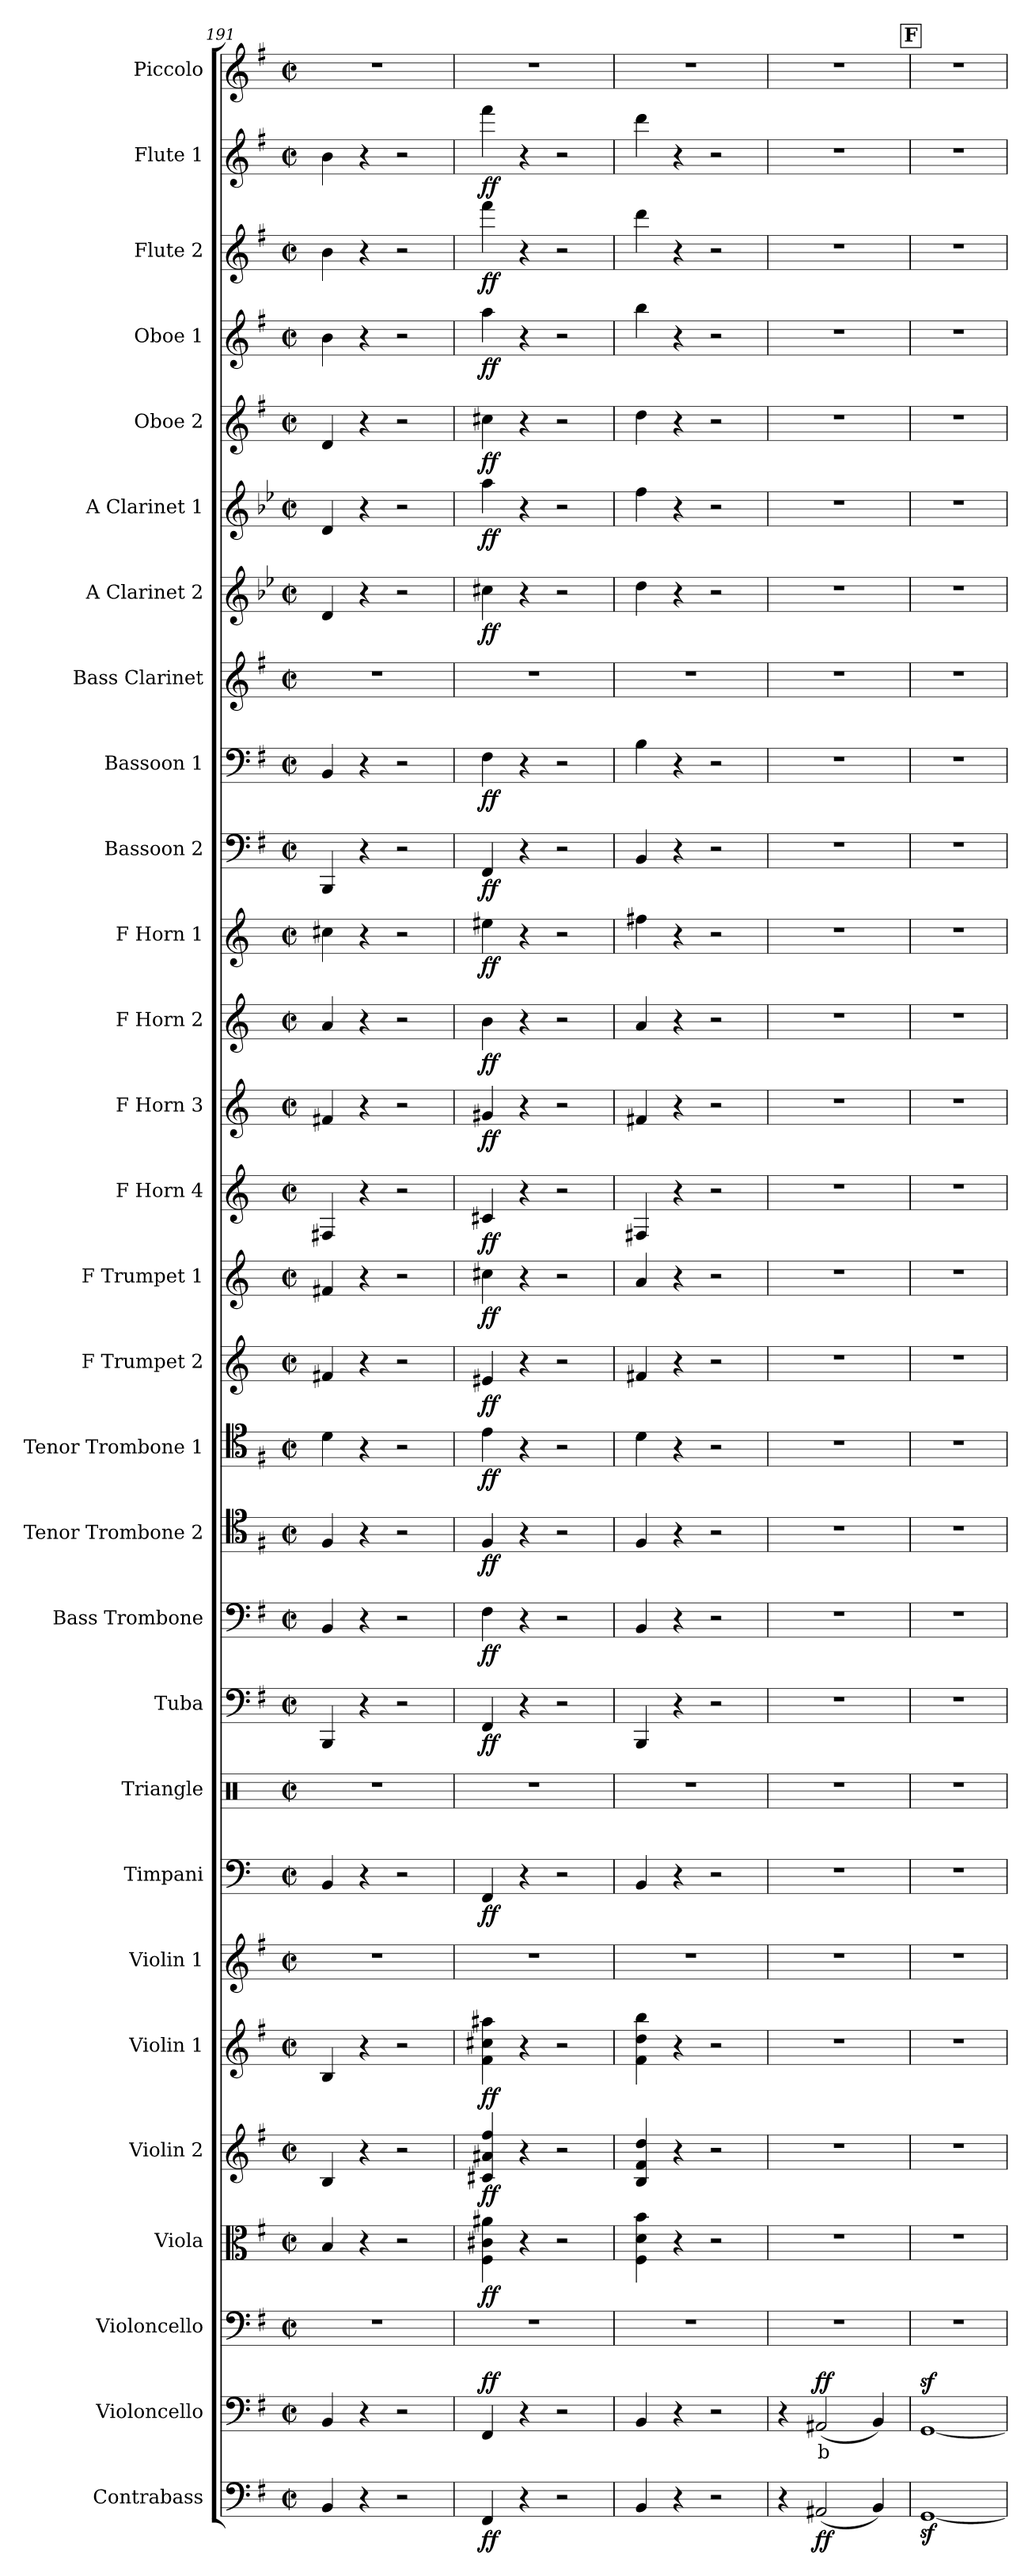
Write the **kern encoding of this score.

**kern	**dynam	**kern	**text	**dynam	**kern	**kern	**dynam	**kern	**dynam	**kern	**dynam	**kern	**kern	**dynam	**kern	**kern	**dynam	**kern	**dynam	**kern	**dynam	**kern	**dynam	**kern	**dynam	**kern	**dynam	**kern	**dynam	**kern	**dynam	**kern	**dynam	**kern	**dynam	**kern	**dynam	**kern	**dynam	**kern	**kern	**dynam	**kern	**dynam	**kern	**dynam	**kern	**dynam	**kern	**dynam	**kern	**dynam	**kern
*part29	*part29	*part28	*part28	*part28	*part27	*part26	*part26	*part25	*part25	*part24	*part24	*part23	*part22	*part22	*part21	*part20	*part20	*part19	*part19	*part18	*part18	*part17	*part17	*part16	*part16	*part15	*part15	*part14	*part14	*part13	*part13	*part12	*part12	*part11	*part11	*part10	*part10	*part9	*part9	*part8	*part7	*part7	*part6	*part6	*part5	*part5	*part4	*part4	*part3	*part3	*part2	*part2	*part1
*staff29	*staff29	*staff28	*staff28	*staff28	*staff27	*staff26	*staff26	*staff25	*staff25	*staff24	*staff24	*staff23	*staff22	*staff22	*staff21	*staff20	*staff20	*staff19	*staff19	*staff18	*staff18	*staff17	*staff17	*staff16	*staff16	*staff15	*staff15	*staff14	*staff14	*staff13	*staff13	*staff12	*staff12	*staff11	*staff11	*staff10	*staff10	*staff9	*staff9	*staff8	*staff7	*staff7	*staff6	*staff6	*staff5	*staff5	*staff4	*staff4	*staff3	*staff3	*staff2	*staff2	*staff1
*I"Contrabass	*	*I"Violoncello	*	*	*I"Violoncello	*I"Viola	*	*I"Violin 2	*	*I"Violin 1	*	*I"Violin 1	*I"Timpani	*	*I"Triangle	*I"Tuba	*	*I"Bass Trombone	*	*I"Tenor Trombone 2	*	*I"Tenor Trombone 1	*	*I"F Trumpet 2	*	*I"F Trumpet 1	*	*I"F Horn 4	*	*I"F Horn 3	*	*I"F Horn 2	*	*I"F Horn 1	*	*I"Bassoon 2	*	*I"Bassoon 1	*	*I"Bass Clarinet	*I"A Clarinet 2	*	*I"A Clarinet 1	*	*I"Oboe 2	*	*I"Oboe 1	*	*I"Flute 2	*	*I"Flute 1	*	*I"Piccolo
*I'Cb	*	*I'Vc	*	*	*I'Vc	*I'Vla	*	*I'Vln 2	*	*I'Vln 1	*	*I'Vln 1	*I'Timp	*	*I'Trgl	*I'Tba	*	*I'B.Tbn	*	*I'Tbn 2	*	*I'Tbn 1	*	*I'Tpt 2	*	*I'Tpt 1	*	*I'Hn 4	*	*I'Hn 3	*	*I'Hn 2	*	*I'Hn 1	*	*I'Bsn 2	*	*I'Bsn 1	*	*I'B.Cl	*I'Cl 2	*	*I'Cl 1	*	*I'Ob 2	*	*I'Ob 1	*	*I'Fl 2	*	*I'Fl 1	*	*I'Picc
*clefF4	*	*clefF4	*	*	*clefF4	*clefC3	*	*clefG2	*	*clefG2	*	*clefG2	*clefF4	*	*clefX	*clefF4	*	*clefF4	*	*clefC4	*	*clefC4	*	*clefG2	*	*clefG2	*	*clefG2	*	*clefG2	*	*clefG2	*	*clefG2	*	*clefF4	*	*clefF4	*	*clefG2	*clefG2	*	*clefG2	*	*clefG2	*	*clefG2	*	*clefG2	*	*clefG2	*	*clefG2
*ITrd7c12	*	*	*	*	*	*	*	*	*	*	*	*	*	*	*	*	*	*	*	*	*	*	*	*ITrd-3c-5	*	*ITrd-3c-5	*	*ITrd4c7	*	*ITrd4c7	*	*ITrd4c7	*	*ITrd4c7	*	*	*	*	*	*ITrd8c14	*ITrd2c3	*	*ITrd2c3	*	*	*	*	*	*	*	*	*	*ITrd-7c-12
*k[f#]	*	*k[f#]	*	*	*k[f#]	*k[f#]	*	*k[f#]	*	*k[f#]	*	*k[f#]	*k[]	*	*k[]	*k[f#]	*	*k[f#]	*	*k[f#]	*	*k[f#]	*	*k[b-]	*	*k[b-]	*	*k[b-]	*	*k[b-]	*	*k[b-]	*	*k[b-]	*	*k[f#]	*	*k[f#]	*	*k[f#]	*k[f#]	*	*k[f#]	*	*k[f#]	*	*k[f#]	*	*k[f#]	*	*k[f#]	*	*k[f#]
*M2/2	*	*M2/2	*	*	*M2/2	*M2/2	*	*M2/2	*	*M2/2	*	*M2/2	*M2/2	*	*M2/2	*M2/2	*	*M2/2	*	*M2/2	*	*M2/2	*	*M2/2	*	*M2/2	*	*M2/2	*	*M2/2	*	*M2/2	*	*M2/2	*	*M2/2	*	*M2/2	*	*M2/2	*M2/2	*	*M2/2	*	*M2/2	*	*M2/2	*	*M2/2	*	*M2/2	*	*M2/2
*met(c|)	*	*met(c|)	*	*	*met(c|)	*met(c|)	*	*met(c|)	*	*met(c|)	*	*met(c|)	*met(c|)	*	*met(c|)	*met(c|)	*	*met(c|)	*	*met(c|)	*	*met(c|)	*	*met(c|)	*	*met(c|)	*	*met(c|)	*	*met(c|)	*	*met(c|)	*	*met(c|)	*	*met(c|)	*	*met(c|)	*	*met(c|)	*met(c|)	*	*met(c|)	*	*met(c|)	*	*met(c|)	*	*met(c|)	*	*met(c|)	*	*met(c|)
=191	=191	=191	=191	=191	=191	=191	=191	=191	=191	=191	=191	=191	=191	=191	=191	=191	=191	=191	=191	=191	=191	=191	=191	=191	=191	=191	=191	=191	=191	=191	=191	=191	=191	=191	=191	=191	=191	=191	=191	=191	=191	=191	=191	=191	=191	=191	=191	=191	=191	=191	=191	=191	=191
4BBB/	.	4BB/	.	.	1r	4B/	.	4B/	.	4B/	.	1r	4BB/	.	1r	4BBB/	.	4BB/	.	4F#/	.	4d\	.	4bn/	.	4bn/	.	4BBn/	.	4Bn/	.	4d/	.	4f#X\	.	4BBB/	.	4BB/	.	1r	4B/	.	4B/	.	4d/	.	4b\	.	4b\	.	4b\	.	1r
4r	.	4r	.	.	.	4r	.	4r	.	4r	.	.	4r	.	.	4r	.	4r	.	4r	.	4r	.	4r	.	4r	.	4r	.	4r	.	4r	.	4r	.	4r	.	4r	.	.	4r	.	4r	.	4r	.	4r	.	4r	.	4r	.	.
2r	.	2r	.	.	.	2r	.	2r	.	2r	.	.	2r	.	.	2r	.	2r	.	2r	.	2r	.	2r	.	2r	.	2r	.	2r	.	2r	.	2r	.	2r	.	2r	.	.	2r	.	2r	.	2r	.	2r	.	2r	.	2r	.	.
=192	=192	=192	=192	=192	=192	=192	=192	=192	=192	=192	=192	=192	=192	=192	=192	=192	=192	=192	=192	=192	=192	=192	=192	=192	=192	=192	=192	=192	=192	=192	=192	=192	=192	=192	=192	=192	=192	=192	=192	=192	=192	=192	=192	=192	=192	=192	=192	=192	=192	=192	=192	=192	=192
!	!LO:DY:b	!	!	!LO:DY:b	!	!	!LO:DY:b	!	!LO:DY:b	!	!LO:DY:b	!	!	!LO:DY:b	!	!	!LO:DY:b	!	!LO:DY:b	!	!LO:DY:b	!	!LO:DY:b	!	!LO:DY:b	!	!LO:DY:b	!	!LO:DY:b	!	!LO:DY:b	!	!LO:DY:b	!	!LO:DY:b	!	!LO:DY:b	!	!LO:DY:b	!	!	!LO:DY:b	!	!LO:DY:b	!	!LO:DY:b	!	!LO:DY:b	!	!LO:DY:b	!	!LO:DY:b	!
4FFF#/	ff	4FF#/	.	ff	1r	4F#\ 4c#X\ 4a#X\	ff	4c#X/ 4a#X/ 4ff#/	ff	4f#\ 4cc#X\ 4aa#X\	ff	1r	4FF/	ff	1r	4FF#/	ff	4F#\	ff	4F#/	ff	4e\	ff	4a#X/	ff	4ff#X\	ff	4F#X/	ff	4c#X/	ff	4e\	ff	4a#X\	ff	4FF#/	ff	4F#\	ff	1r	4a#X\	ff	4ff#\	ff	4cc#X\	ff	4aa\	ff	4fff#\	ff	4fff#\	ff	1r
4r	.	4r	.	.	.	4r	.	4r	.	4r	.	.	4r	.	.	4r	.	4r	.	4r	.	4r	.	4r	.	4r	.	4r	.	4r	.	4r	.	4r	.	4r	.	4r	.	.	4r	.	4r	.	4r	.	4r	.	4r	.	4r	.	.
2r	.	2r	.	.	.	2r	.	2r	.	2r	.	.	2r	.	.	2r	.	2r	.	2r	.	2r	.	2r	.	2r	.	2r	.	2r	.	2r	.	2r	.	2r	.	2r	.	.	2r	.	2r	.	2r	.	2r	.	2r	.	2r	.	.
=193	=193	=193	=193	=193	=193	=193	=193	=193	=193	=193	=193	=193	=193	=193	=193	=193	=193	=193	=193	=193	=193	=193	=193	=193	=193	=193	=193	=193	=193	=193	=193	=193	=193	=193	=193	=193	=193	=193	=193	=193	=193	=193	=193	=193	=193	=193	=193	=193	=193	=193	=193	=193	=193
4BBB/	.	4BB/	.	.	1r	4F#\ 4d\ 4b\	.	4B/ 4f#/ 4dd/	.	4f#\ 4dd\ 4bb\	.	1r	4BB/	.	1r	4BBB/	.	4BB/	.	4F#/	.	4d\	.	4bn/	.	4dd/	.	4BBn/	.	4Bn/	.	4d/	.	4bn\	.	4BB/	.	4B\	.	1r	4b\	.	4dd\	.	4dd\	.	4bb\	.	4ddd\	.	4ddd\	.	1r
4r	.	4r	.	.	.	4r	.	4r	.	4r	.	.	4r	.	.	4r	.	4r	.	4r	.	4r	.	4r	.	4r	.	4r	.	4r	.	4r	.	4r	.	4r	.	4r	.	.	4r	.	4r	.	4r	.	4r	.	4r	.	4r	.	.
2r	.	2r	.	.	.	2r	.	2r	.	2r	.	.	2r	.	.	2r	.	2r	.	2r	.	2r	.	2r	.	2r	.	2r	.	2r	.	2r	.	2r	.	2r	.	2r	.	.	2r	.	2r	.	2r	.	2r	.	2r	.	2r	.	.
=194	=194	=194	=194	=194	=194	=194	=194	=194	=194	=194	=194	=194	=194	=194	=194	=194	=194	=194	=194	=194	=194	=194	=194	=194	=194	=194	=194	=194	=194	=194	=194	=194	=194	=194	=194	=194	=194	=194	=194	=194	=194	=194	=194	=194	=194	=194	=194	=194	=194	=194	=194	=194	=194
4r	.	4r	.	.	1r	1r	.	1r	.	1r	.	1r	1r	.	1r	1r	.	1r	.	1r	.	1r	.	1r	.	1r	.	1r	.	1r	.	1r	.	1r	.	1r	.	1r	.	1r	1r	.	1r	.	1r	.	1r	.	1r	.	1r	.	1r
!	!LO:DY:b	!	!LO:LY:b:color=#FF0000	!LO:DY:b	!	!	!	!	!	!	!	!	!	!	!	!	!	!	!	!	!	!	!	!	!	!	!	!	!	!	!	!	!	!	!	!	!	!	!	!	!	!	!	!	!	!	!	!	!	!	!	!	!
(2AAA#X/	ff	(2AA#X/	b	ff	.	.	.	.	.	.	.	.	.	.	.	.	.	.	.	.	.	.	.	.	.	.	.	.	.	.	.	.	.	.	.	.	.	.	.	.	.	.	.	.	.	.	.	.	.	.	.	.	.
4BBB/)	.	4BB/)	.	.	.	.	.	.	.	.	.	.	.	.	.	.	.	.	.	.	.	.	.	.	.	.	.	.	.	.	.	.	.	.	.	.	.	.	.	.	.	.	.	.	.	.	.	.	.	.	.	.	.
!!LO:REH:place=s1:a:B:fs=14:t=F
=195	=195	=195	=195	=195	=195	=195	=195	=195	=195	=195	=195	=195	=195	=195	=195	=195	=195	=195	=195	=195	=195	=195	=195	=195	=195	=195	=195	=195	=195	=195	=195	=195	=195	=195	=195	=195	=195	=195	=195	=195	=195	=195	=195	=195	=195	=195	=195	=195	=195	=195	=195	=195	=195
[1GGGz<	.	[1GGz<	.	.	1r	1r	.	1r	.	1r	.	1r	1r	.	1r	1r	.	1r	.	1r	.	1r	.	1r	.	1r	.	1r	.	1r	.	1r	.	1r	.	1r	.	1r	.	1r	1r	.	1r	.	1r	.	1r	.	1r	.	1r	.	1r
=	=	=	=	=	=	=	=	=	=	=	=	=	=	=	=	=	=	=	=	=	=	=	=	=	=	=	=	=	=	=	=	=	=	=	=	=	=	=	=	=	=	=	=	=	=	=	=	=	=	=	=	=	=
*-	*-	*-	*-	*-	*-	*-	*-	*-	*-	*-	*-	*-	*-	*-	*-	*-	*-	*-	*-	*-	*-	*-	*-	*-	*-	*-	*-	*-	*-	*-	*-	*-	*-	*-	*-	*-	*-	*-	*-	*-	*-	*-	*-	*-	*-	*-	*-	*-	*-	*-	*-	*-	*-
